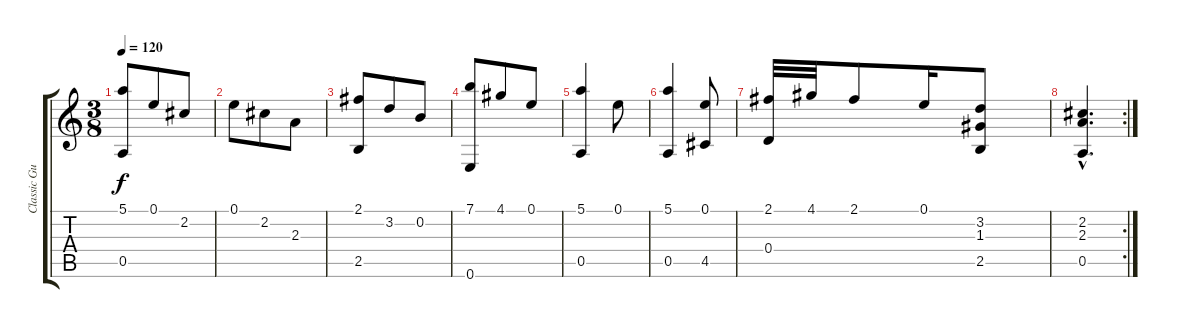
\track ("Classic Guitar" "Classic Gu") {instrument acousticguitarnylon}
\staff {score tabs}
\tuning (E4 B3 G3 D3 A2 E2) {hide}
\ts (3 8)
\tempo 120
\clef g2
\ks c
(5.1 0.5).8{dy f} 0.1.8 2.2.8 |
0.1.8 2.2.8 2.3.8 |
(2.1 2.5).8 3.2.8 0.2.8 |
(7.1 0.6).8 4.1.8 0.1.8 |
(5.1 0.5).4 0.1.8 |
(5.1 0.5).4 (0.1 4.5).8 |
(2.1 0.4).32 4.1.32 2.1.8 0.1.16 (3.2 1.3 2.5).8 |
\rc 2
(2.2{hac} 2.3{hac} 0.5{hac}).4{d}
